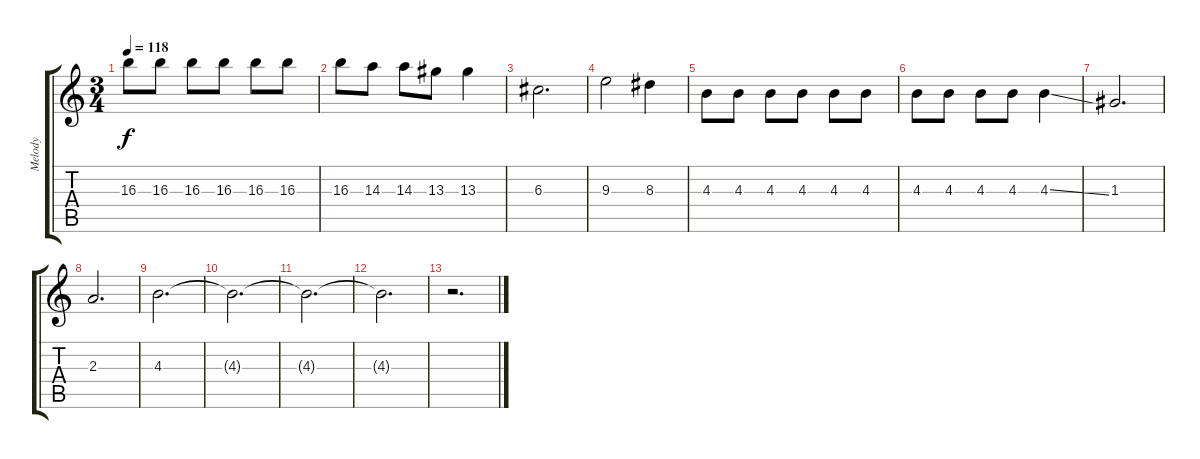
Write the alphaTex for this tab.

\track ("Melody" "Melody") {instrument acousticguitarsteel}
\staff {score tabs}
\tuning (E4 B3 G3 D3 A2 E2) {hide}
\ts (3 4)
\tempo 118
\clef g2
\ks c
16.3.8{dy f} 16.3.8 16.3.8 16.3.8 16.3.8 16.3.8 |
16.3.8 14.3.8 14.3.8 13.3.8 13.3.4 |
6.3.2{d} |
9.3.2 8.3.4 |
4.3.8 4.3.8 4.3.8 4.3.8 4.3.8 4.3.8 |
4.3.8 4.3.8 4.3.8 4.3.8 4.3{ss}.4 |
1.3.2{d} |
2.3.2{d} |
4.3.2{d} |
4.3{t}.2{d} |
4.3{t}.2{d} |
4.3{t}.2{d} |
r.2{d}
